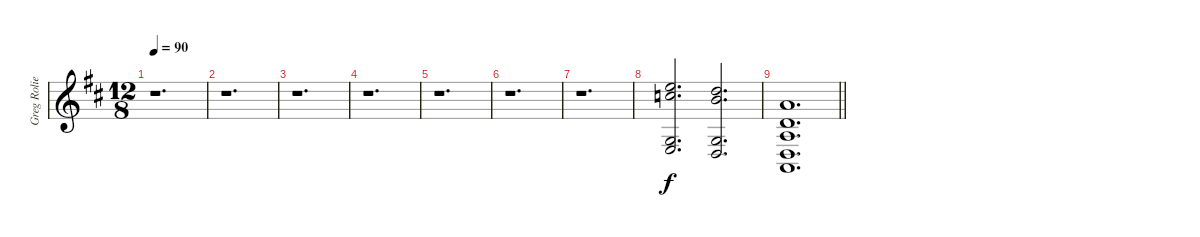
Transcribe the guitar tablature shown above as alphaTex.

\track ("Greg Rolie (Piano)" "Greg Rolie") {instrument brightacousticpiano}
\staff {score}
\tuning (E4 B3 G3 D3 A2 E2) {hide}
\ts (12 8)
\tempo 90
\clef g2
\ks d
r.1{d dy f} |
r.1{d} |
r.1{d} |
r.1{d} |
r.1{d} |
r.1{d} |
r.1{d} |
(12.1 13.2 0.3 2.4).2{d bd 60} (15.2 16.3 5.4 5.5).2{d bd 120} |
\barLineRight lightlight
(5.1 3.2 2.3 0.4 0.5).1{d bd 120}
